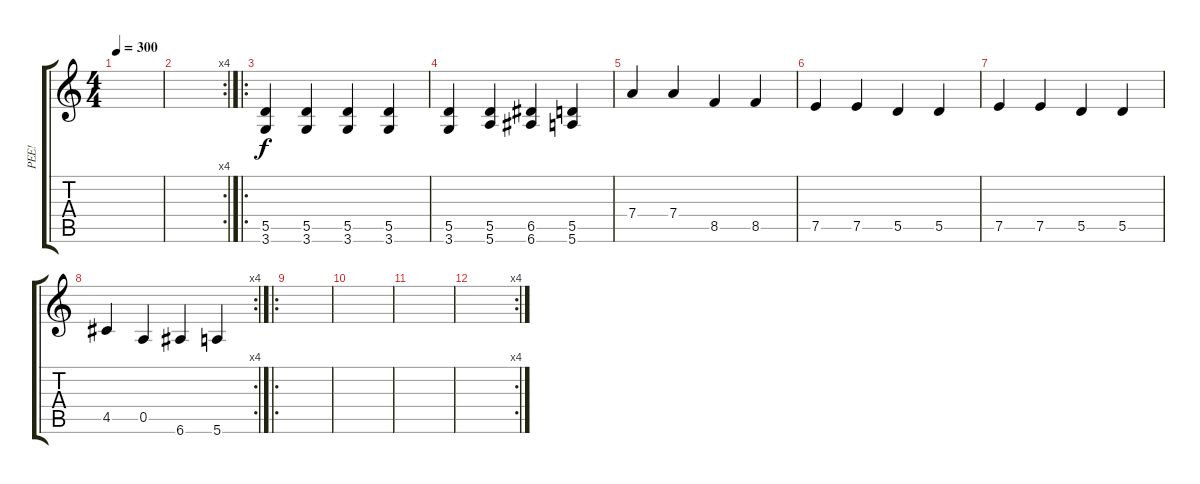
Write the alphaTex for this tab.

\track ("PEE!" "PEE!") {instrument distortionguitar}
\staff {score tabs}
\tuning (E4 B3 G3 D3 A2 E2) {hide}
\ts (4 4)
\tempo 300
\clef g2
\ks c
|
\rc 4
|
\ro
(5.5 3.6).4 (5.5 3.6).4 (5.5 3.6).4 (5.5 3.6).4 |
(5.5 3.6).4 (5.5 5.6).4 (6.5 6.6).4 (5.5 5.6).4 |
7.4.4 7.4.4 8.5.4 8.5.4 |
7.5.4 7.5.4 5.5.4 5.5.4 |
7.5.4 7.5.4 5.5.4 5.5.4 |
\rc 4
4.5.4 0.5.4 6.6.4 5.6.4 |
\ro
|
|
|
\rc 4
